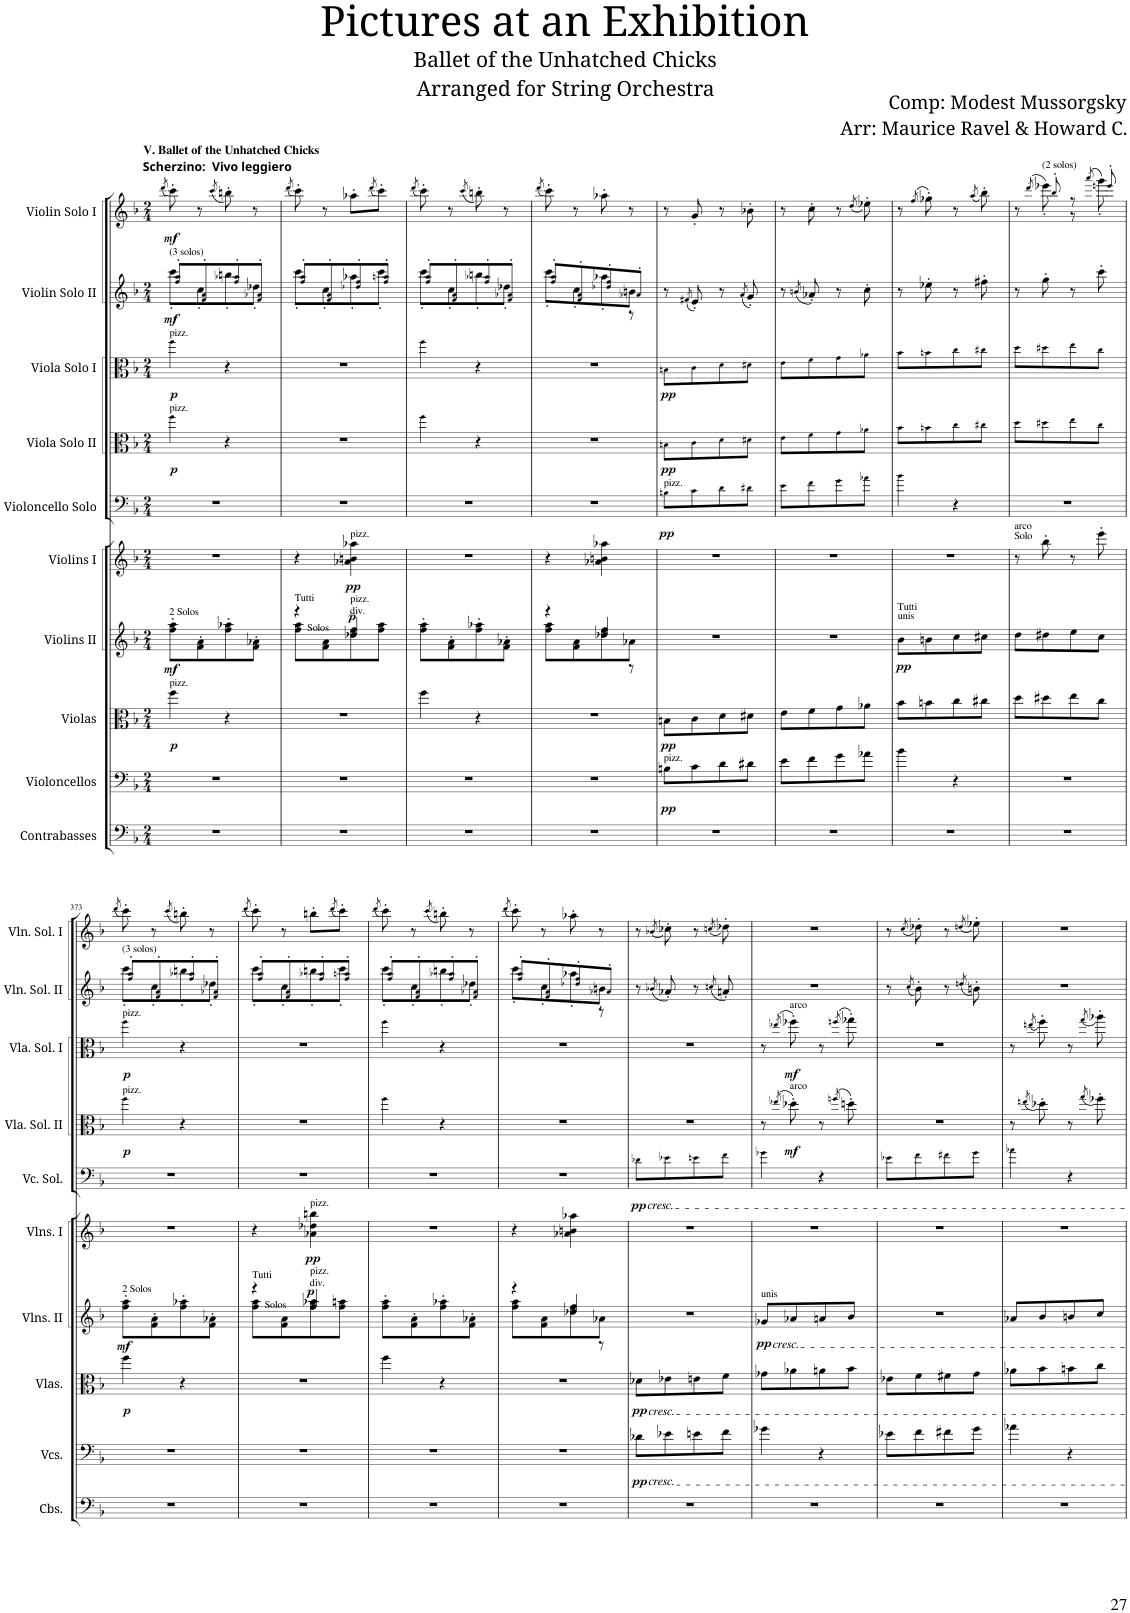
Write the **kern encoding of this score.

**kern	**kern	**dynam	**kern	**dynam	**kern	**dynam	**kern	**dynam	**kern	**dynam	**kern	**dynam	**kern	**dynam	**kern	**dynam	**kern	**dynam
*part10	*part9	*part9	*part8	*part8	*part7	*part7	*part6	*part6	*part5	*part5	*part4	*part4	*part3	*part3	*part2	*part2	*part1	*part1
*staff10	*staff9	*staff9	*staff8	*staff8	*staff7	*staff7	*staff6	*staff6	*staff5	*staff5	*staff4	*staff4	*staff3	*staff3	*staff2	*staff2	*staff1	*staff1
*I"Contrabasses	*I"Violoncellos	*	*I"Violas	*	*I"Violins II	*	*I"Violins I	*	*I"Violoncello Solo	*	*I"Viola Solo II	*	*I"Viola Solo I	*	*I"Violin Solo II	*	*I"Violin Solo I	*
*I'Cbs.	*I'Vcs.	*	*I'Vlas.	*	*I'Vlns. II	*	*I'Vlns. I	*	*I'Vc. Sol.	*	*I'Vla. Sol. II	*	*I'Vla. Sol. I	*	*I'Vln. Sol. II	*	*I'Vln. Sol. I	*
*clefF4	*clefF4	*	*clefC3	*	*clefG2	*	*clefG2	*	*clefF4	*	*clefC3	*	*clefC3	*	*clefG2	*	*clefG2	*
*Trd7c12	*	*	*	*	*	*	*	*	*	*	*	*	*	*	*	*	*	*
*k[b-]	*k[b-]	*	*k[b-]	*	*k[b-]	*	*k[b-]	*	*k[b-]	*	*k[b-]	*	*k[b-]	*	*k[b-]	*	*k[b-]	*
*M2/4	*M2/4	*	*M2/4	*	*M2/4	*	*M2/4	*	*M2/4	*	*M2/4	*	*M2/4	*	*M2/4	*	*M2/4	*
=365	=365	=365	=365	=365	=365	=365	=365	=365	=365	=365	=365	=365	=365	=365	=365	=365	=365	=365
.	.	.	.	.	.	.	.	.	.	.	.	.	.	.	.	.	(8qddd/	.
*	*	*	*	*	*	*	*	*	*	*	*	*	*	*	*^	*	*	*
!	!	!	!	!	!	!	!	!	!	!	!	!	!	!	!	!	!	!LO:TX:a:B:t=V. Ballet of the Unhatched Chicks	!
!	!	!	!	!	!	!	!	!	!	!	!	!	!	!	!	!	!	!LO:TX:a:t=Scherzino&colon;  Vivo leggiero	!
!	!	!	!	!	!	!	!	!	!	!	!	!	!	!	!LO:TX:a:t=(3 solos)	!	!	!	!
!	!	!	!	!	!	!	!	!	!	!	!	!	!LO:TX:a:t=pizz.	!	!	!	!	!	!
!	!	!	!	!	!	!	!	!	!	!	!LO:TX:a:t=pizz.	!	!	!	!	!	!	!	!
!	!	!	!	!	!LO:TX:a:t=2 Solos	!	!	!	!	!	!	!	!	!	!	!	!	!	!
!	!	!	!LO:TX:a:t=pizz.	!	!	!	!	!	!	!	!	!	!	!	!	!	!	!	!
!	!	!	!	!LO:DY:b	!	!LO:DY:b	!	!	!	!	!	!LO:DY:b	!	!LO:DY:b	!	!	!LO:DY:b	!	!LO:DY:b
2r	2r	.	4ff\	p	8ff\' 8aa\'L	mf	2r	.	2r	.	4ff\	p	4ff\	p	8ccc'\L	8ff!/' 8aa!/'L	mf	8ccc'\)	mf
.	.	.	.	.	8f\' 8a\'	.	.	.	.	.	.	.	.	.	8cc'\	8f!/' 8a!/'	.	8r	.
.	.	.	.	.	.	.	.	.	.	.	.	.	.	.	.	.	.	(8qccc/	.
.	.	.	4r	.	8ff\' 8aa-X\'	.	.	.	.	.	4r	.	4r	.	8bbn'\	8ff!/' 8aa-X!/'	.	8bbn'\)	.
.	.	.	.	.	8f\' 8a-X\'J	.	.	.	.	.	.	.	.	.	8dd-X'\J	8f!/' 8a-X!/'J	.	8r	.
=366	=366	=366	=366	=366	=366	=366	=366	=366	=366	=366	=366	=366	=366	=366	=366	=366	=366	=366	=366
.	.	.	.	.	.	.	.	.	.	.	.	.	.	.	.	.	.	(8qddd/	.
*	*	*	*	*	*^	*	*	*	*	*	*	*	*	*	*	*	*	*	*
!	!	!	!	!	!LO:TX:a:t=Tutti	!	!	!	!	!	!	!	!	!	!	!	!	!	!	!
!	!	!	!	!	!LO:TX:a:t=Solos	!	!	!	!	!	!	!	!	!	!	!	!	!	!	!
2r	2r	.	2r	.	4r	8ff\ 8aa\L	.	4r	.	2r	.	2r	.	2r	.	8ccc'\L	8ff!/' 8aa!/'L	.	8ccc'\)	.
.	.	.	.	.	.	8f\ 8a\	.	.	.	.	.	.	.	.	.	8cc'\	8f!/' 8a!/'	.	8r	.
!	!	!	!	!	!	!	!	!LO:TX:a:t=pizz.	!	!	!	!	!	!	!	!	!	!	!	!
!	!	!	!	!	!LO:TX:a:t=div.	!	!	!	!	!	!	!	!	!	!	!	!	!	!	!
!	!	!	!	!	!LO:TX:a:t=pizz.	!	!	!	!	!	!	!	!	!	!	!	!	!	!	!
!	!	!	!	!	!	!	!LO:DY:b	!	!LO:DY:b	!	!	!	!	!	!	!	!	!	!	!
.	.	.	.	.	4dd-X/ 4ff/	8dd-\ 8ff\	p	4a-X\ 4bn\ 4aa-X\	pp	.	.	.	.	.	.	8aa-X'\	8dd-X!/' 8ff!/'	.	8aa-X'\L	.
.	.	.	.	.	.	.	.	.	.	.	.	.	.	.	.	.	.	.	(8qddd/	.
.	.	.	.	.	.	8ff\ 8aa\J	.	.	.	.	.	.	.	.	.	8ccc'\J	8ff!/' 8aan!/'J	.	8ccc'\J)	.
*	*	*	*	*	*v	*v	*	*	*	*	*	*	*	*	*	*	*	*	*	*
=367	=367	=367	=367	=367	=367	=367	=367	=367	=367	=367	=367	=367	=367	=367	=367	=367	=367	=367	=367
.	.	.	.	.	.	.	.	.	.	.	.	.	.	.	.	.	.	(8qddd/	.
2r	2r	.	4ff\	.	8ff\' 8aa\'L	.	2r	.	2r	.	4ff\	.	4ff\	.	8ccc'\L	8ff!/' 8aa!/'L	.	8ccc'\)	.
.	.	.	.	.	8f\' 8a\'	.	.	.	.	.	.	.	.	.	8cc'\	8f!/' 8a!/'	.	8r	.
.	.	.	.	.	.	.	.	.	.	.	.	.	.	.	.	.	.	(8qccc/	.
.	.	.	4r	.	8ff\' 8aa-X\'	.	.	.	.	.	4r	.	4r	.	8bbn'\	8ff!/' 8aa-X!/'	.	8bbn'\)	.
.	.	.	.	.	8f\' 8a-X\'J	.	.	.	.	.	.	.	.	.	8dd-X'\J	8f!/' 8a-X!/'J	.	8r	.
*	*	*	*	*	*	*	*	*	*	*	*	*	*	*	*v	*v	*	*	*
=368	=368	=368	=368	=368	=368	=368	=368	=368	=368	=368	=368	=368	=368	=368	=368	=368	=368	=368
.	.	.	.	.	.	.	.	.	.	.	.	.	.	.	.	.	(8qddd/	.
*	*	*	*	*	*^	*	*	*	*	*	*	*	*	*	*^	*	*	*
*	*	*	*	*	*	*^	*	*	*	*	*	*	*	*	*	*	*^	*	*	*
2r	2r	.	2r	.	4r	8ff\ 8aa\L	4.ryy	.	4r	.	2r	.	2r	.	2r	.	8ccc'\L	8ff!/' 8aa!/'L	4.ryy	.	8ccc'\)	.
.	.	.	.	.	.	8f\ 8a\	.	.	.	.	.	.	.	.	.	.	8cc'\	8f!/' 8a!/'	.	.	8r	.
.	.	.	.	.	4dd-X/ 4ff/	8dd-\ 8ff\	.	.	4a-X\ 4bn\ 4aa-X\	.	.	.	.	.	.	.	8aa-X'\	8dd-X!/' 8ff!/'	.	.	8aa-X'\	.
.	.	.	.	.	.	8a-X\J	8r	.	.	.	.	.	.	.	.	.	8bn'\J	8a-X'!/J	8r	.	8r	.
=369	=369	=369	=369	=369	=369	=369	=369	=369	=369	=369	=369	=369	=369	=369	=369	=369	=369	=369	=369	=369	=369	=369
!	!	!	!	!	!	!	!	!	!	!	!LO:TX:a:t=pizz.	!	!	!	!	!	!	!	!	!	!	!
!	!LO:TX:a:t=pizz.	!	!	!	!	!	!	!	!	!	!	!	!	!	!	!	!	!	!	!	!	!
!	!	!LO:DY:b	!	!LO:DY:b	!	!	!	!	!	!	!	!LO:DY:b	!	!LO:DY:b	!	!LO:DY:b	!	!	!	!	!	!
*	*	*	*	*	*v	*v	*v	*	*	*	*	*	*	*	*	*	*v	*v	*v	*	*	*
2r	8Bn\L	pp	8Bn\L	pp	2r	.	2r	.	8Bn\L	pp	8Bn\L	pp	8Bn\L	pp	8r	.	8r	.
.	.	.	.	.	.	.	.	.	.	.	.	.	.	.	(8qf#X/	.	.	.
.	8c\	.	8c\	.	.	.	.	.	8c\	.	8c\	.	8c\	.	8e'/)	.	8g'/	.
.	8d\	.	8d\	.	.	.	.	.	8d\	.	8d\	.	8d\	.	8r	.	8r	.
.	.	.	.	.	.	.	.	.	.	.	.	.	.	.	(8qa/	.	.	.
.	8d#X\J	.	8d#X\J	.	.	.	.	.	8d#X\J	.	8d#X\J	.	8d#X\J	.	8g'/)	.	8b-X'\	.
=370	=370	=370	=370	=370	=370	=370	=370	=370	=370	=370	=370	=370	=370	=370	=370	=370	=370	=370
2r	8e\L	.	8e\L	.	2r	.	2r	.	8e\L	.	8e\L	.	8e\L	.	8r	.	8r	.
.	.	.	.	.	.	.	.	.	.	.	.	.	.	.	(8qbn/	.	.	.
.	8f\	.	8f\	.	.	.	.	.	8f\	.	8f\	.	8f\	.	8a-X'/)	.	8cc'\	.
.	8g\	.	8g\	.	.	.	.	.	8g\	.	8g\	.	8g\	.	8r	.	8r	.
.	.	.	.	.	.	.	.	.	.	.	.	.	.	.	.	.	(8qdd/	.
.	8a-X\J	.	8a-X\J	.	.	.	.	.	8a-X\J	.	8a-X\J	.	8a-X\J	.	8cc'\	.	8ee-X'\)	.
=371	=371	=371	=371	=371	=371	=371	=371	=371	=371	=371	=371	=371	=371	=371	=371	=371	=371	=371
!	!	!	!	!	!LO:TX:a:t=unis	!	!	!	!	!	!	!	!	!	!	!	!	!
!	!	!	!	!	!LO:TX:a:t=Tutti	!	!	!	!	!	!	!	!	!	!	!	!	!
!	!	!	!	!	!	!LO:DY:b	!	!	!	!	!	!	!	!	!	!	!	!
2r	4b-\	.	8b-\L	.	8b-\L	pp	2r	.	4b-\	.	8b-\L	.	8b-\L	.	8r	.	8r	.
.	.	.	.	.	.	.	.	.	.	.	.	.	.	.	.	.	(>8qff/	.
.	.	.	8bn\	.	8bn\	.	.	.	.	.	8bn\	.	8bn\	.	8ee-X'\	.	8gg-X'\)	.
.	4r	.	8cc\	.	8cc\	.	.	.	4r	.	8cc\	.	8cc\	.	8r	.	8r	.
.	.	.	.	.	.	.	.	.	.	.	.	.	.	.	.	.	(8qaa/	.
.	.	.	8cc#X\J	.	8cc#X\J	.	.	.	.	.	8cc#X\J	.	8cc#X\J	.	8ff#X'\	.	8bb-'\)	.
=372	=372	=372	=372	=372	=372	=372	=372	=372	=372	=372	=372	=372	=372	=372	=372	=372	=372	=372
*	*	*	*	*	*	*	*	*	*	*	*	*	*	*	*	*	*^	*
!	!	!	!	!	!	!	!LO:TX:a:t=Solo	!	!	!	!	!	!	!	!	!	!	!	!
!	!	!	!	!	!	!	!LO:TX:a:t=arco	!	!	!	!	!	!	!	!	!	!	!	!
2r	2r	.	8dd\L	.	8dd\L	.	8r	.	2r	.	8dd\L	.	8dd\L	.	8r	.	8r	8ryy	.
.	.	.	.	.	.	.	.	.	.	.	.	.	.	.	.	.	(>8qddd/	.	.
!	!	!	!	!	!	!	!	!	!	!	!	!	!	!	!	!	!LO:TX:a:t=(2 solos)	!	!
.	.	.	8dd#X\	.	8dd#X\	.	8bb-'\	.	.	.	8dd#X\	.	8dd#X\	.	8gg'\	.	8eee-X'\)	8bb-'!/	.
.	.	.	8ee\	.	8ee\	.	8r	.	.	.	8ee\	.	8ee\	.	8r	.	8r	8r	.
.	.	.	.	.	.	.	.	.	.	.	.	.	.	.	.	.	(>8qaaa/	.	.
.	.	.	8cc\J	.	8cc\J	.	8eee'\	.	.	.	8cc\J	.	8cc\J	.	8ccc'\	.	8ggg'\)	8eeen'!/	.
*	*	*	*	*	*	*	*	*	*	*	*	*	*	*	*	*	*v	*v	*
!!LO:LB:g=z
=373	=373	=373	=373	=373	=373	=373	=373	=373	=373	=373	=373	=373	=373	=373	=373	=373	=373	=373
.	.	.	.	.	.	.	.	.	.	.	.	.	.	.	.	.	(8qddd/	.
*	*	*	*	*	*	*	*	*	*	*	*	*	*	*	*^	*	*	*
!	!	!	!	!	!	!	!	!	!	!	!	!	!	!	!LO:TX:a:t=(3 solos)	!	!	!	!
!	!	!	!	!	!	!	!	!	!	!	!	!	!LO:TX:a:t=pizz.	!	!	!	!	!	!
!	!	!	!	!	!	!	!	!	!	!	!LO:TX:a:t=pizz.	!	!	!	!	!	!	!	!
!	!	!	!	!	!LO:TX:a:t=2 Solos	!	!	!	!	!	!	!	!	!	!	!	!	!	!
!	!	!	!	!LO:DY:b	!	!LO:DY:b	!	!	!	!	!	!LO:DY:b	!	!LO:DY:b	!	!	!	!	!
2r	2r	.	4ff\	p	8ff\' 8aa\'L	mf	2r	.	2r	.	4ff\	p	4ff\	p	8ccc'\L	8ff!/' 8aa!/'L	.	8ccc'\)	.
.	.	.	.	.	8f\' 8a\'	.	.	.	.	.	.	.	.	.	8cc'\	8f!/' 8a!/'	.	8r	.
.	.	.	.	.	.	.	.	.	.	.	.	.	.	.	.	.	.	(8qccc/	.
.	.	.	4r	.	8ff\' 8aa-X\'	.	.	.	.	.	4r	.	4r	.	8bbn'\	8ff!/' 8aa-X!/'	.	8bbn'\)	.
.	.	.	.	.	8f\' 8a-X\'J	.	.	.	.	.	.	.	.	.	8dd-X'\J	8f!/' 8a-X!/'J	.	8r	.
=374	=374	=374	=374	=374	=374	=374	=374	=374	=374	=374	=374	=374	=374	=374	=374	=374	=374	=374	=374
.	.	.	.	.	.	.	.	.	.	.	.	.	.	.	.	.	.	(8qddd/	.
*	*	*	*	*	*^	*	*	*	*	*	*	*	*	*	*	*	*	*	*
!	!	!	!	!	!LO:TX:a:t=Tutti	!	!	!	!	!	!	!	!	!	!	!	!	!	!	!
!	!	!	!	!	!LO:TX:a:t=Solos	!	!	!	!	!	!	!	!	!	!	!	!	!	!	!
2r	2r	.	2r	.	4r	8ff\ 8aa\L	.	4r	.	2r	.	2r	.	2r	.	8ccc'\L	8ff!/' 8aa!/'L	.	8ccc'\)	.
.	.	.	.	.	.	8f\ 8a\	.	.	.	.	.	.	.	.	.	8cc'\	8f!/' 8a!/'	.	8r	.
!	!	!	!	!	!	!	!	!LO:TX:a:t=pizz.	!	!	!	!	!	!	!	!	!	!	!	!
!	!	!	!	!	!LO:TX:a:t=div.	!	!	!	!	!	!	!	!	!	!	!	!	!	!	!
!	!	!	!	!	!LO:TX:a:t=pizz.	!	!	!	!	!	!	!	!	!	!	!	!	!	!	!
!	!	!	!	!	!	!	!LO:DY:b	!	!LO:DY:b	!	!	!	!	!	!	!	!	!	!	!
.	.	.	.	.	4ff/ 4aa-X/	8ff\ 8aa-\	p	4a-X\ 4dd-X\ 4bbn\	pp	.	.	.	.	.	.	8bbn'\	8ff!/' 8aa-X!/'	.	8bbn'\L	.
.	.	.	.	.	.	.	.	.	.	.	.	.	.	.	.	.	.	.	(8qddd/	.
.	.	.	.	.	.	8ff\ 8aan\J	.	.	.	.	.	.	.	.	.	8ccc'\J	8ff!/' 8aan!/'J	.	8ccc'\J)	.
*	*	*	*	*	*v	*v	*	*	*	*	*	*	*	*	*	*	*	*	*	*
=375	=375	=375	=375	=375	=375	=375	=375	=375	=375	=375	=375	=375	=375	=375	=375	=375	=375	=375	=375
.	.	.	.	.	.	.	.	.	.	.	.	.	.	.	.	.	.	(8qddd/	.
2r	2r	.	4ff\	.	8ff\' 8aa\'L	.	2r	.	2r	.	4ff\	.	4ff\	.	8ccc'\L	8ff!/' 8aa!/'L	.	8ccc'\)	.
.	.	.	.	.	8f\' 8a\'	.	.	.	.	.	.	.	.	.	8cc'\	8f!/' 8a!/'	.	8r	.
.	.	.	.	.	.	.	.	.	.	.	.	.	.	.	.	.	.	(8qccc/	.
.	.	.	4r	.	8ff\' 8aa-X\'	.	.	.	.	.	4r	.	4r	.	8bbn'\	8ff!/' 8aa-X!/'	.	8bbn'\)	.
.	.	.	.	.	8f\' 8a-X\'J	.	.	.	.	.	.	.	.	.	8dd-X'\J	8f!/' 8a-X!/'J	.	8r	.
*	*	*	*	*	*	*	*	*	*	*	*	*	*	*	*v	*v	*	*	*
=376	=376	=376	=376	=376	=376	=376	=376	=376	=376	=376	=376	=376	=376	=376	=376	=376	=376	=376
.	.	.	.	.	.	.	.	.	.	.	.	.	.	.	.	.	(8qddd/	.
*	*	*	*	*	*^	*	*	*	*	*	*	*	*	*	*^	*	*	*
*	*	*	*	*	*	*^	*	*	*	*	*	*	*	*	*	*	*^	*	*	*
2r	2r	.	2r	.	4r	8ff\ 8aa\L	4.ryy	.	4r	.	2r	.	2r	.	2r	.	8ccc'\L	8ff!/' 8aa!/'L	4.ryy	.	8ccc'\)	.
.	.	.	.	.	.	8f\ 8a\	.	.	.	.	.	.	.	.	.	.	8cc'\	8f!/' 8a!/'	.	.	8r	.
.	.	.	.	.	4dd-X/ 4ff/	8dd-\ 8ff\	.	.	4a-X\ 4bn\ 4aa-X\	.	.	.	.	.	.	.	8aa-X'\	8dd-X!/' 8ff!/'	.	.	8aa-X'\	.
.	.	.	.	.	.	8a-X\J	8r	.	.	.	.	.	.	.	.	.	8bn'\J	8a-X'!/J	8r	.	8r	.
=377	=377	=377	=377	=377	=377	=377	=377	=377	=377	=377	=377	=377	=377	=377	=377	=377	=377	=377	=377	=377	=377	=377
!	!	!	!	!	!	!	!	!	!	!	!LO:TX:b:i:t=cresc.	!	!	!	!	!	!	!	!	!	!	!
!	!	!	!LO:TX:b:i:t=cresc.	!	!	!	!	!	!	!	!	!	!	!	!	!	!	!	!	!	!	!
!	!LO:TX:b:i:t=cresc.	!	!	!	!	!	!	!	!	!	!	!	!	!	!	!	!	!	!	!	!	!
!	!	!LO:DY:b	!	!LO:DY:b	!	!	!	!	!	!	!	!LO:DY:b	!	!	!	!	!	!	!	!	!	!
*	*	*	*	*	*v	*v	*v	*	*	*	*	*	*	*	*	*	*v	*v	*v	*	*	*
2r	8d-X\L	pp	8d-X\L	pp	2r	.	2r	.	8d-X\L	pp	2r	.	2r	.	8r	.	8r	.
.	.	.	.	.	.	.	.	.	.	.	.	.	.	.	(8qb-X/	.	(8qb-X/	.
.	8e-X\	.	8e-X\	.	.	.	.	.	8e-X\	.	.	.	.	.	8a-X'/)	.	8cc-X'\)	.
.	8en\	.	8en\	.	.	.	.	.	8en\	.	.	.	.	.	8r	.	8r	.
.	.	.	.	.	.	.	.	.	.	.	.	.	.	.	(8qccn/	.	(8qccn/	.
.	8f\J	.	8f\J	.	.	.	.	.	8f\J	.	.	.	.	.	8an'/)	.	8dd-X'\)	.
=378	=378	=378	=378	=378	=378	=378	=378	=378	=378	=378	=378	=378	=378	=378	=378	=378	=378	=378
!	!	!	!	!	!LO:TX:a:t=unis	!	!	!	!	!	!	!	!	!	!	!	!	!
!	!	!	!	!	!LO:TX:b:i:t=cresc.	!	!	!	!	!	!	!	!	!	!	!	!	!
!	!	!	!	!	!	!LO:DY:b	!	!	!	!	!	!	!	!	!	!	!	!
2r	4g-X\	.	8g-X\L	.	8g-X/L	pp	2r	.	4g-X\	.	8r	.	8r	.	2r	.	2r	.
.	.	.	.	.	.	.	.	.	.	.	(>8qee-X/	.	(>8qee-X/	.	.	.	.	.
!	!	!	!	!	!	!	!	!	!	!	!	!	!LO:TX:a:t=arco	!	!	!	!	!
!	!	!	!	!	!	!	!	!	!	!	!LO:TX:a:t=arco	!	!	!	!	!	!	!
!	!	!	!	!	!	!	!	!	!	!	!	!LO:DY:b	!	!LO:DY:b	!	!	!	!
.	.	.	8a-X\	.	8a-X/	.	.	.	.	.	8dd-X'\)	mf	8ff-X'\)	mf	.	.	.	.
.	4r	.	8an\	.	8an/	.	.	.	4r	.	8r	.	8r	.	.	.	.	.
.	.	.	.	.	.	.	.	.	.	.	(>8qffn/	.	(>8qffn/	.	.	.	.	.
.	.	.	8b-\J	.	8b-/J	.	.	.	.	.	8ddn'\)	.	8gg-X'\)	.	.	.	.	.
=379	=379	=379	=379	=379	=379	=379	=379	=379	=379	=379	=379	=379	=379	=379	=379	=379	=379	=379
2r	8e-X\L	.	8e-X\L	.	2r	.	2r	.	8e-X\L	.	2r	.	2r	.	8r	.	8r	.
.	.	.	.	.	.	.	.	.	.	.	.	.	.	.	(8qcc/	.	(8qcc/	.
.	8f\	.	8f\	.	.	.	.	.	8f\	.	.	.	.	.	8b-'\)	.	8dd-X'\)	.
.	8f#X\	.	8f#X\	.	.	.	.	.	8f#X\	.	.	.	.	.	8r	.	8r	.
.	.	.	.	.	.	.	.	.	.	.	.	.	.	.	(8qddn/	.	(8qddn/	.
.	8g\J	.	8g\J	.	.	.	.	.	8g\J	.	.	.	.	.	8bn'\)	.	8ee-X'\)	.
=380	=380	=380	=380	=380	=380	=380	=380	=380	=380	=380	=380	=380	=380	=380	=380	=380	=380	=380
2r	4a-X\	.	8a-X\L	.	8a-X/L	.	2r	.	4a-X\	.	8r	.	8r	.	2r	.	2r	.
.	.	.	.	.	.	.	.	.	.	.	(8qeen/	.	(8qeen/	.	.	.	.	.
.	.	.	8b-\	.	8b-/	.	.	.	.	.	8dd-X'\)	.	8ff'\)	.	.	.	.	.
.	4r	.	8bn\	.	8bn/	.	.	.	4r	.	8r	.	8r	.	.	.	.	.
.	.	.	.	.	.	.	.	.	.	.	(8qgg/	.	(8qgg/	.	.	.	.	.
.	.	.	8cc\J	.	8cc/J	.	.	.	.	.	8ff-X'\)	.	8aa-X'\)	.	.	.	.	.
=	=	=	=	=	=	=	=	=	=	=	=	=	=	=	=	=	=	=
*-	*-	*-	*-	*-	*-	*-	*-	*-	*-	*-	*-	*-	*-	*-	*-	*-	*-	*-
